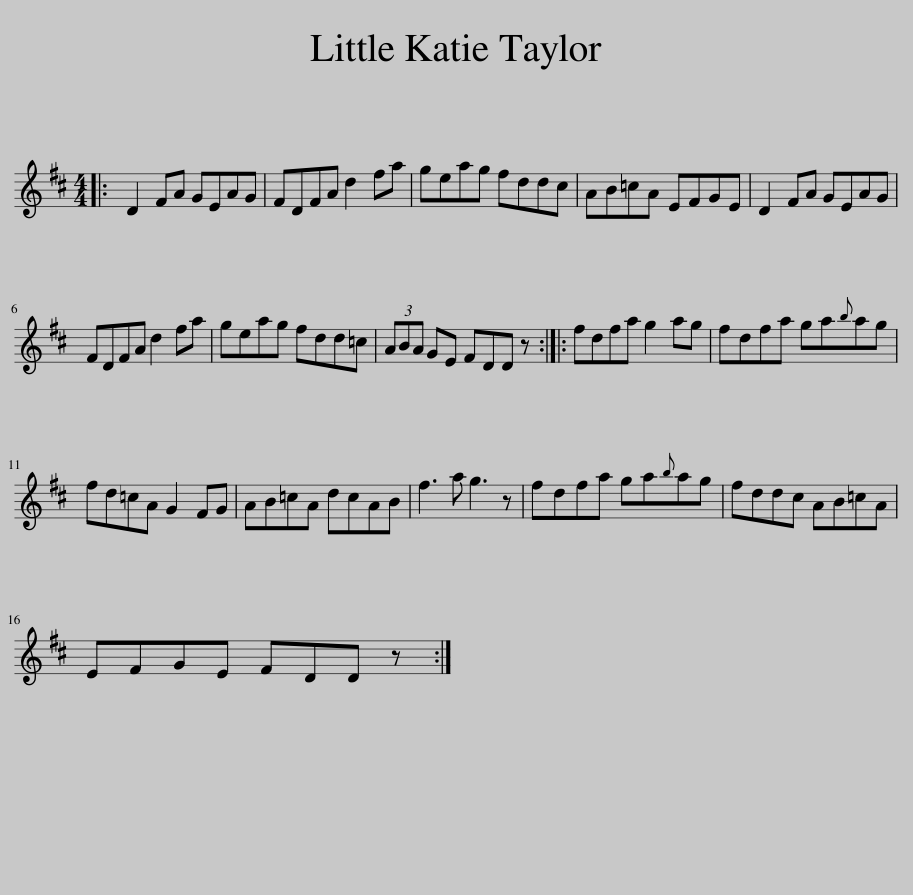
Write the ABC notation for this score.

X:1
L:1/8
M:4/4
I:linebreak $
K:D
V:1 treble
V:1
|: D2 FA GEAG | FDFA d2 fa | geag fddc | AB=cA EFGE | D2 FA GEAG |$ %5
 FDFA d2 fa | geag fdd=c | (3ABA GE FDD z :: fdfa g2 ag | fdfa ga{b}ag |$ %10
 fd=cA G2 FG | AB=cA dcAB | f3 a g3 z | fdfa ga{b}ag | fddc AB=cA |$ %15
 EFGE FDD z :| %16
